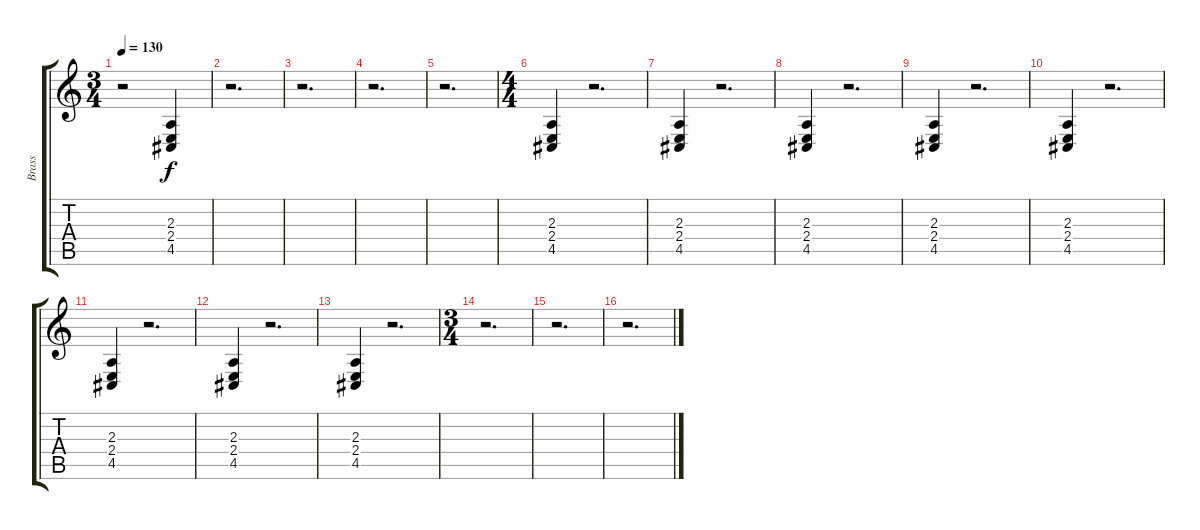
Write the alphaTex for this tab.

\track ("Brass" "Brass") {instrument brasssection}
\staff {score tabs}
\tuning (E4 B3 G3 D3 A2 E2) {hide}
\ts (3 4)
\tempo 130
\clef g2
\ks c
r.2{dy f} (2.3 2.4 4.5).4 |
r.2{d} |
r.2{d} |
r.2{d} |
r.2{d} |
\ts (4 4)
(2.3 2.4 4.5).4 r.2{d} |
(2.3 2.4 4.5).4 r.2{d} |
(2.3 2.4 4.5).4 r.2{d} |
(2.3 2.4 4.5).4 r.2{d} |
(2.3 2.4 4.5).4 r.2{d} |
(2.3 2.4 4.5).4 r.2{d} |
(2.3 2.4 4.5).4 r.2{d} |
(2.3 2.4 4.5).4 r.2{d} |
\ts (3 4)
r.2{d} |
r.2{d} |
r.2{d}
